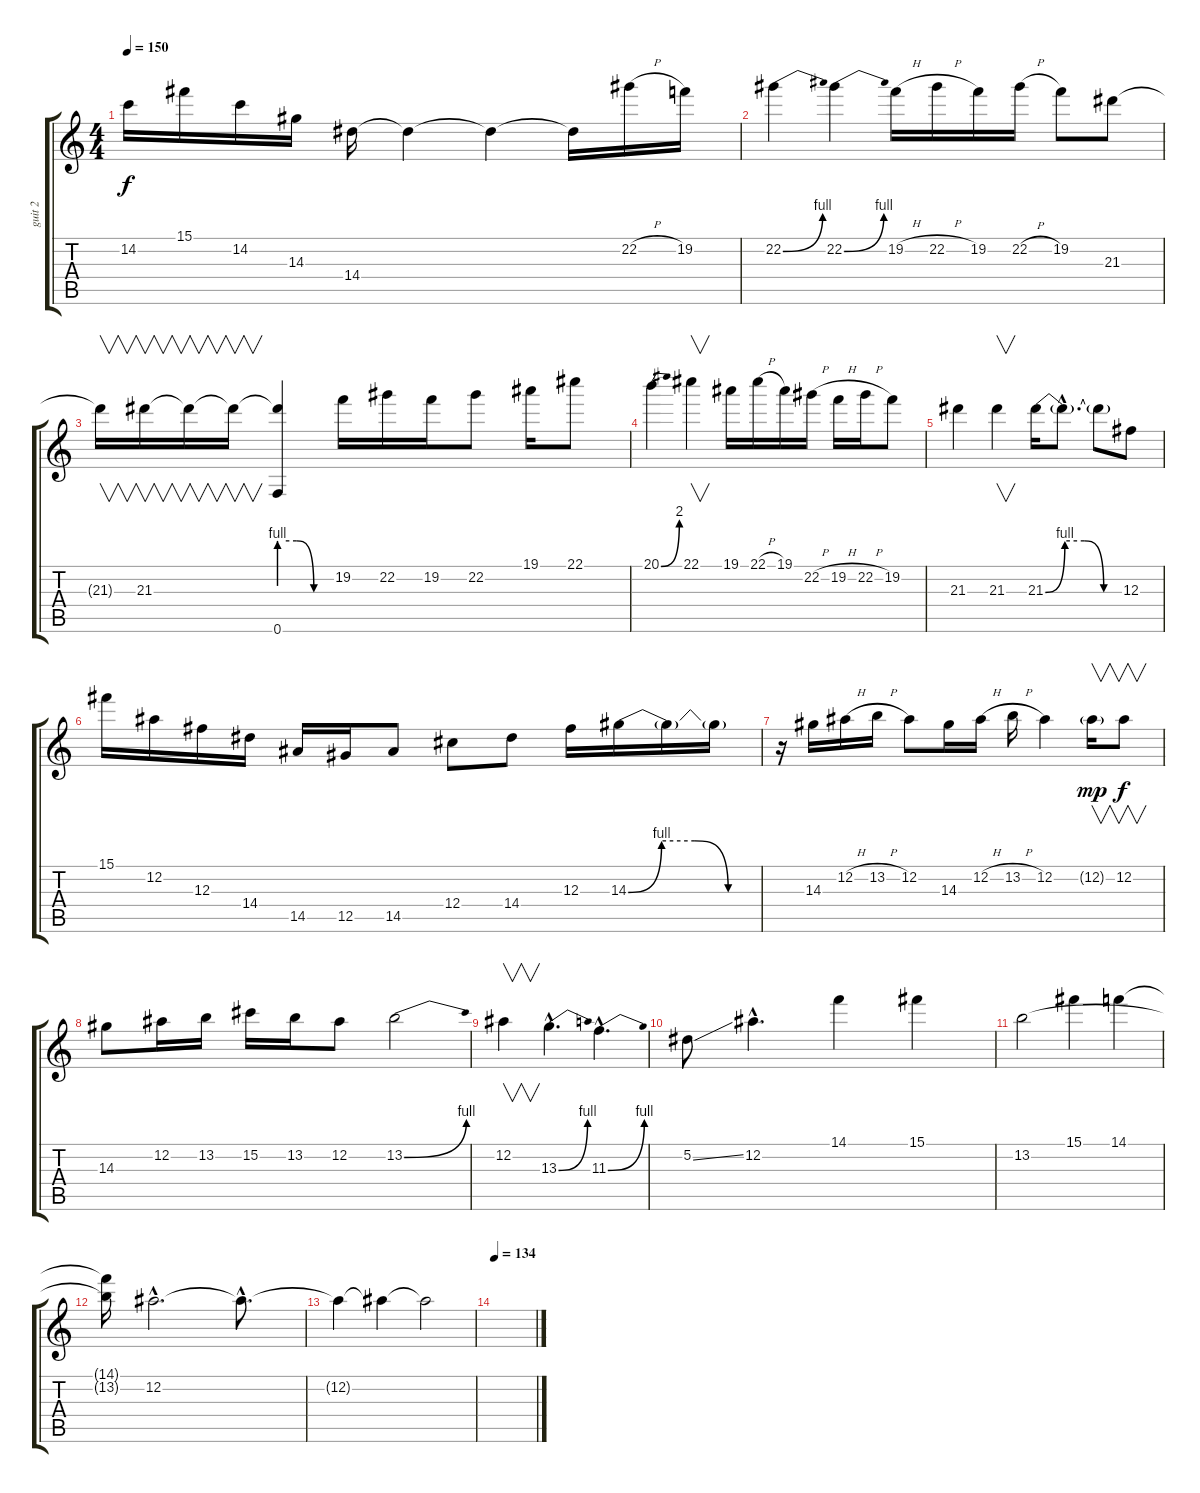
\track ("guit 2" "guit 2") {instrument distortionguitar}
\staff {score tabs}
\tuning (Eb4 Bb3 Gb3 Db3 Ab2 Eb2) {hide}
\ts (4 4)
\tempo 150
\clef g2
\ks c
14.2.16{dy f} 15.1.16 14.2.16 14.3.16 14.4.16 14.4{t}.4 14.4{t}.4 14.4{t}.16 22.2{h}.16 19.2.16 |
22.2{be (bend 0 0 60 4)}.4 22.2{be (bend 0 0 60 4)}.4 19.2{h}.16 22.2{h}.16 19.2.16 22.2{h}.16 19.2.8 21.3.8 |
21.3{t}.16{v} 21.3.16{v} 21.3{t}.16{v} 21.3{t}.16{v} (21.3{t} 0.6{be (custom 0 4 20 4 40 0 60 0)}).4 19.2.16 22.2.16 19.2.16 22.2.8 19.1.16 22.1.8 |
20.1{be (bend 0 0 60 8)}.4 22.1.4{v} 19.1.16 22.1{h}.16 19.1.16 22.2{h}.16 19.2{h}.16 22.2{h}.16 19.2.8 |
21.3.4 21.3.4{v} 21.3{be (custom 0 0 15 4 30 4 45 0 60 0)}.16 21.3{hac t}.8{d} 21.3{t}.8 12.3.8 |
15.1.16 12.2.16 12.3.16 14.4.16 14.5.16 12.5.16 14.5.8 12.4.8 14.4.8 12.3.16 14.3{be (custom 0 0 15 4 30 4 45 0 60 0)}.16 14.3{t}.16 14.3{t}.16 |
r.16 14.3.16 12.2{h}.16 13.2{h}.16 12.2.8 14.3.16 12.2{h}.16 13.2{h}.16 12.2.4 12.2{g}.16{v dy mp} 12.2.8{v dy f} |
14.3.8 12.2.16 13.2.16 15.2.16 13.2.16 12.2.8 13.2{be (bend 0 0 60 4)}.2 |
12.2.4{v} 13.3{be (bend 0 0 60 4) hac}.4{d} 11.3{be (bend 0 0 60 4) hac}.4{d} |
5.2{ss}.8 12.2{hac}.4{d} 14.1.4 15.1.4 |
13.2.2 15.1.4 14.1.4 |
(14.1{t} 13.2{t}).16 12.2{hac}.2{d} 12.2{hac t}.8{d} |
12.2{t}.4 12.2{t}.4 12.2{t}.2 |
\tempo 134
